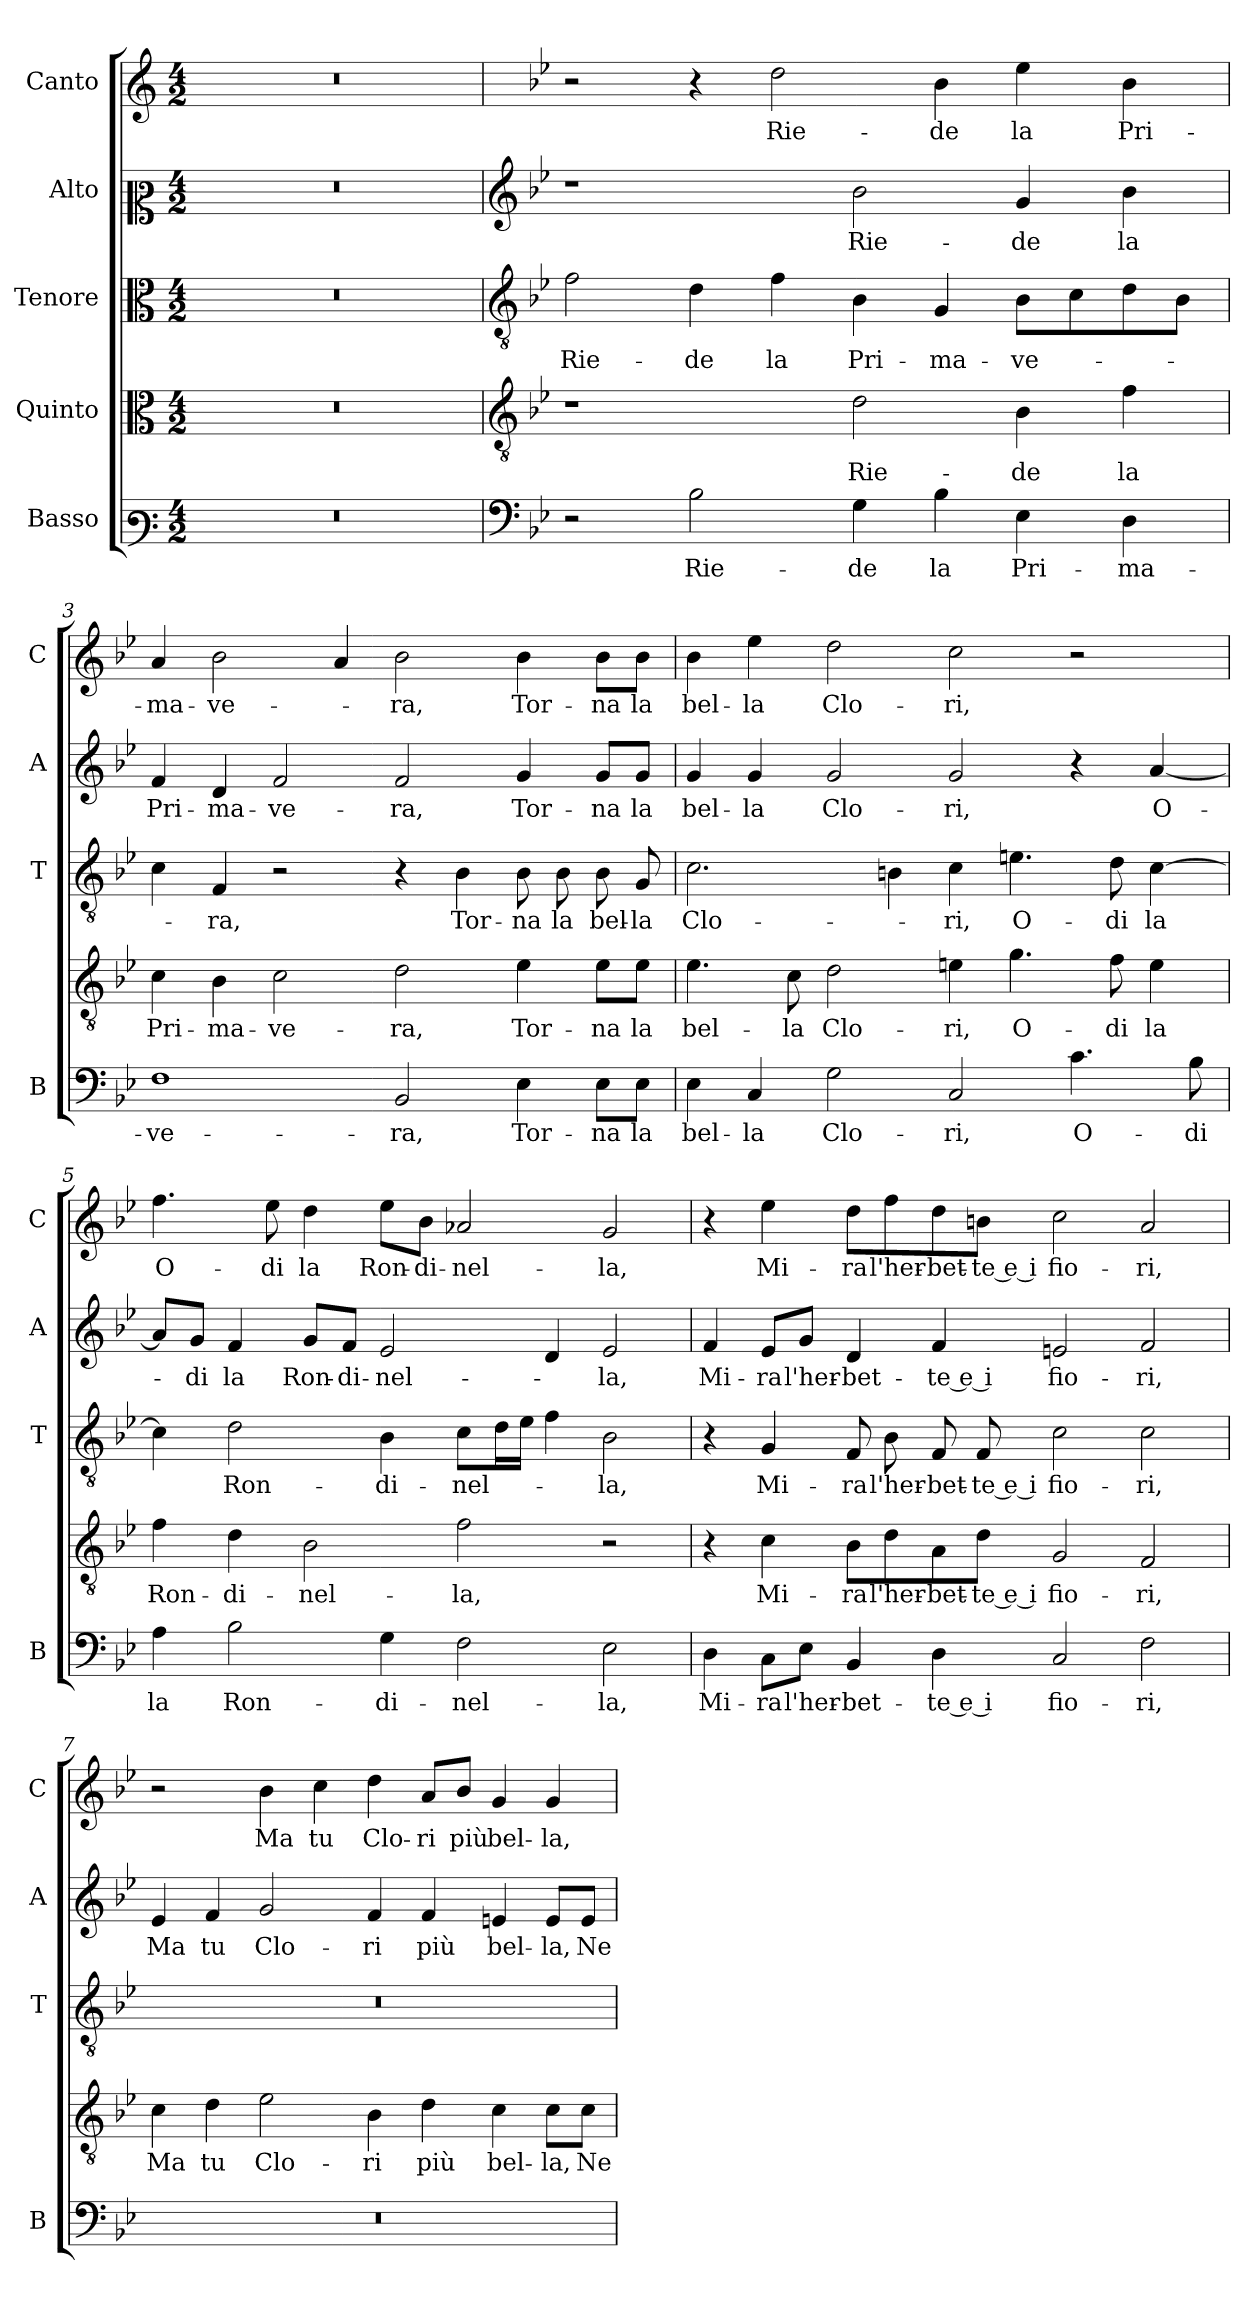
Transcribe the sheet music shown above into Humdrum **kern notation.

**kern	**text	**kern	**text	**kern	**text	**kern	**text	**kern	**text
*part5	*part5	*part4	*part4	*part3	*part3	*part2	*part2	*part1	*part1
*staff5	*staff5	*staff4	*staff4	*staff3	*staff3	*staff2	*staff2	*staff1	*staff1
*I"Basso	*	*I"Quinto	*	*I"Tenore	*	*I"Alto	*	*I"Canto	*
*I'B	*	*	*	*I'T	*	*I'A	*	*I'C	*
*clefF3	*	*clefC3	*	*clefC3	*	*clefC2	*	*clefG2	*
*k[]	*	*k[]	*	*k[]	*	*k[]	*	*k[]	*
*C:	*	*C:	*	*C:	*	*C:	*	*C:	*
*M4/2	*	*M4/2	*	*M4/2	*	*M4/2	*	*M4/2	*
=1	=1	=1	=1	=1	=1	=1	=1	=1	=1
0r	.	0r	.	0r	.	0r	.	0r	.
=2	=2	=2	=2	=2	=2	=2	=2	=2	=2
*clefF4	*	*clefGv2	*	*clefGv2	*	*clefG2	*	*	*
*k[b-e-]	*	*k[b-e-]	*	*k[b-e-]	*	*k[b-e-]	*	*k[b-e-]	*
*B-:	*	*B-:	*	*B-:	*	*B-:	*	*B-:	*
!	!	!	!	!	!LO:LY:b	!	!	!	!
2r	.	1r	.	2f\	Rie-	1r	.	2r	.
!	!LO:LY:b	!	!	!	!LO:LY:b	!	!	!	!
2B-\	Rie-	.	.	4d\	-de	.	.	4r	.
!	!	!	!	!	!LO:LY:b	!	!	!	!LO:LY:b
.	.	.	.	4f\	la	.	.	2dd\	Rie-
!	!LO:LY:b	!	!LO:LY:b	!	!LO:LY:b	!	!LO:LY:b	!	!
4G\	-de	2d\	Rie-	4B-\	Pri-	2b-\	Rie-	.	.
!	!LO:LY:b	!	!	!	!LO:LY:b	!	!	!	!LO:LY:b
4B-\	la	.	.	4G/	-ma-	.	.	4b-\	-de
!	!LO:LY:b	!	!LO:LY:b	!	!LO:LY:b	!	!LO:LY:b	!	!LO:LY:b
4E-\	Pri-	4B-\	-de	8B-\L	-ve-	4g/	-de	4ee-\	la
.	.	.	.	8c\	.	.	.	.	.
!	!LO:LY:b	!	!LO:LY:b	!	!	!	!LO:LY:b	!	!LO:LY:b
4D\	-ma-	4f\	la	8d\	.	4b-\	la	4b-\	Pri-
.	.	.	.	8B-\J	.	.	.	.	.
=3	=3	=3	=3	=3	=3	=3	=3	=3	=3
!	!LO:LY:b	!	!LO:LY:b	!	!	!	!LO:LY:b	!	!LO:LY:b
1F	-ve-	4c\	Pri-	4c\	.	4f/	Pri-	4a/	-ma-
!	!	!	!LO:LY:b	!	!LO:LY:b	!	!LO:LY:b	!	!LO:LY:b
.	.	4B-\	-ma-	4F/	-ra,	4d/	-ma-	2b-\	-ve-
!	!	!	!LO:LY:b	!	!	!	!LO:LY:b	!	!
.	.	2c\	-ve-	2r	.	2f/	-ve-	.	.
.	.	.	.	.	.	.	.	4a/	.
!	!LO:LY:b	!	!LO:LY:b	!	!	!	!LO:LY:b	!	!LO:LY:b
2BB-/	-ra,	2d\	-ra,	4r	.	2f/	-ra,	2b-\	-ra,
!	!	!	!	!	!LO:LY:b	!	!	!	!
.	.	.	.	4B-\	Tor-	.	.	.	.
!	!LO:LY:b	!	!LO:LY:b	!	!LO:LY:b	!	!LO:LY:b	!	!LO:LY:b
4E-\	Tor-	4e-\	Tor-	8B-\	-na	4g/	Tor-	4b-\	Tor-
!	!	!	!	!	!LO:LY:b	!	!	!	!
.	.	.	.	8B-\	la	.	.	.	.
!	!LO:LY:b	!	!LO:LY:b	!	!LO:LY:b	!	!LO:LY:b	!	!LO:LY:b
8E-\L	-na	8e-\L	-na	8B-\	bel-	8g/L	-na	8b-\L	-na
!	!LO:LY:b	!	!LO:LY:b	!	!LO:LY:b	!	!LO:LY:b	!	!LO:LY:b
8E-\J	la	8e-\J	la	8G/	-la	8g/J	la	8b-\J	la
=4	=4	=4	=4	=4	=4	=4	=4	=4	=4
!	!LO:LY:b	!	!LO:LY:b	!	!LO:LY:b	!	!LO:LY:b	!	!LO:LY:b
4E-\	bel-	4.e-\	bel-	2.c\	Clo-	4g/	bel-	4b-\	bel-
!	!LO:LY:b	!	!	!	!	!	!LO:LY:b	!	!LO:LY:b
4C/	-la	.	.	.	.	4g/	-la	4ee-\	-la
!	!	!	!LO:LY:b	!	!	!	!	!	!
.	.	8c\	-la	.	.	.	.	.	.
!	!LO:LY:b	!	!LO:LY:b	!	!	!	!LO:LY:b	!	!LO:LY:b
2G\	Clo-	2d\	Clo-	.	.	2g/	Clo-	2dd\	Clo-
.	.	.	.	4Bn\	.	.	.	.	.
!	!LO:LY:b	!	!LO:LY:b	!	!LO:LY:b	!	!LO:LY:b	!	!LO:LY:b
2C/	-ri,	4en\	-ri,	4c\	-ri,	2g/	-ri,	2cc\	-ri,
!	!	!	!LO:LY:b	!	!LO:LY:b	!	!	!	!
.	.	4.g\	O-	4.en\	O-	.	.	.	.
!	!LO:LY:b	!	!	!	!	!	!	!	!
4.c\	O-	.	.	.	.	4r	.	2r	.
!	!	!	!LO:LY:b	!	!LO:LY:b	!	!	!	!
.	.	8f\	-di	8d\	-di	.	.	.	.
!	!	!	!LO:LY:b	!	!LO:LY:b	!	!LO:LY:b	!	!
.	.	4e\	la	[4c\	la	[4a/	O-	.	.
!	!LO:LY:b	!	!	!	!	!	!	!	!
8B-\	-di	.	.	.	.	.	.	.	.
!!LO:LB:g=z
=5	=5	=5	=5	=5	=5	=5	=5	=5	=5
!	!LO:LY:b	!	!LO:LY:b	!	!	!	!	!	!LO:LY:b
4A\	la	4f\	Ron-	4c\]	.	8a/L]	.	4.ff\	O-
!	!	!	!	!	!	!	!LO:LY:b	!	!
.	.	.	.	.	.	8g/J	-di	.	.
!	!LO:LY:b	!	!LO:LY:b	!	!LO:LY:b	!	!LO:LY:b	!	!
2B-\	Ron-	4d\	-di-	2d\	Ron-	4f/	la	.	.
!	!	!	!	!	!	!	!	!	!LO:LY:b
.	.	.	.	.	.	.	.	8ee-\	-di
!	!	!	!LO:LY:b	!	!	!	!LO:LY:b	!	!LO:LY:b
.	.	2B-\	-nel-	.	.	8g/L	Ron-	4dd\	la
!	!	!	!	!	!	!	!LO:LY:b	!	!
.	.	.	.	.	.	8f/J	-di-	.	.
!	!LO:LY:b	!	!	!	!LO:LY:b	!	!LO:LY:b	!	!LO:LY:b
4G\	-di-	.	.	4B-\	-di-	2e-/	-nel-	8ee-\L	Ron-
!	!	!	!	!	!	!	!	!	!LO:LY:b
.	.	.	.	.	.	.	.	8b-\J	-di-
!	!LO:LY:b	!	!LO:LY:b	!	!LO:LY:b	!	!	!	!LO:LY:b
2F\	-nel-	2f\	-la,	8c\L	-nel-	.	.	2a-X/	-nel-
.	.	.	.	16d\L	.	.	.	.	.
.	.	.	.	16e-\JJ	.	.	.	.	.
.	.	.	.	4f\	.	4d/	.	.	.
!	!LO:LY:b	!	!	!	!LO:LY:b	!	!LO:LY:b	!	!LO:LY:b
2E-\	-la,	2r	.	2B-\	-la,	2e-/	-la,	2g/	-la,
=6	=6	=6	=6	=6	=6	=6	=6	=6	=6
!	!LO:LY:b	!	!	!	!	!	!LO:LY:b	!	!
4D\	Mi-	4r	.	4r	.	4f/	Mi-	4r	.
!	!LO:LY:b	!	!LO:LY:b	!	!LO:LY:b	!	!LO:LY:b	!	!LO:LY:b
8C\L	-ra	4c\	Mi-	4G/	Mi-	8e-/L	-ra	4ee-\	Mi-
!	!LO:LY:b	!	!	!	!	!	!LO:LY:b	!	!
8E-\J	l'her-	.	.	.	.	8g/J	l'her-	.	.
!	!LO:LY:b	!	!LO:LY:b	!	!LO:LY:b	!	!LO:LY:b	!	!LO:LY:b
4BB-/	-bet-	8B-\L	-ra	8F/	-ra	4d/	-bet-	8dd\L	-ra
!	!	!	!LO:LY:b	!	!LO:LY:b	!	!	!	!LO:LY:b
.	.	8d\	l'her-	8B-\	l'her-	.	.	8ff\	l'her-
!	!LO:LY:b	!	!LO:LY:b	!	!LO:LY:b	!	!LO:LY:b	!	!LO:LY:b
4D\	-te e i	8A\	-bet-	8F/	-bet-	4f/	-te e i	8dd\	-bet-
!	!	!	!LO:LY:b	!	!LO:LY:b	!	!	!	!LO:LY:b
.	.	8d\J	-te e i	8F/	-te e i	.	.	8bn\J	-te e i
!	!LO:LY:b	!	!LO:LY:b	!	!LO:LY:b	!	!LO:LY:b	!	!LO:LY:b
2C/	fio-	2G/	fio-	2c\	fio-	2en/	fio-	2cc\	fio-
!	!LO:LY:b	!	!LO:LY:b	!	!LO:LY:b	!	!LO:LY:b	!	!LO:LY:b
2F\	-ri,	2F/	-ri,	2c\	-ri,	2f/	-ri,	2a/	-ri,
=7	=7	=7	=7	=7	=7	=7	=7	=7	=7
!	!	!	!LO:LY:b	!	!	!	!LO:LY:b	!	!
0r	.	4c\	Ma	0r	.	4e-/	Ma	2r	.
!	!	!	!LO:LY:b	!	!	!	!LO:LY:b	!	!
.	.	4d\	tu	.	.	4f/	tu	.	.
!	!	!	!LO:LY:b	!	!	!	!LO:LY:b	!	!LO:LY:b
.	.	2e-\	Clo-	.	.	2g/	Clo-	4b-\	Ma
!	!	!	!	!	!	!	!	!	!LO:LY:b
.	.	.	.	.	.	.	.	4cc\	tu
!	!	!	!LO:LY:b	!	!	!	!LO:LY:b	!	!LO:LY:b
.	.	4B-\	-ri	.	.	4f/	-ri	4dd\	Clo-
!	!	!	!LO:LY:b	!	!	!	!LO:LY:b	!	!LO:LY:b
.	.	4d\	più	.	.	4f/	più	8a/L	-ri
!	!	!	!	!	!	!	!	!	!LO:LY:b
.	.	.	.	.	.	.	.	8b-/J	più
!	!	!	!LO:LY:b	!	!	!	!LO:LY:b	!	!LO:LY:b
.	.	4c\	bel-	.	.	4en/	bel-	4g/	bel-
!	!	!	!LO:LY:b	!	!	!	!LO:LY:b	!	!LO:LY:b
.	.	8c\L	-la,	.	.	8e/L	-la,	4g/	-la,
!	!	!	!LO:LY:b	!	!	!	!LO:LY:b	!	!
.	.	8c\J	Ne	.	.	8e/J	Ne	.	.
=	=	=	=	=	=	=	=	=	=
*-	*-	*-	*-	*-	*-	*-	*-	*-	*-
